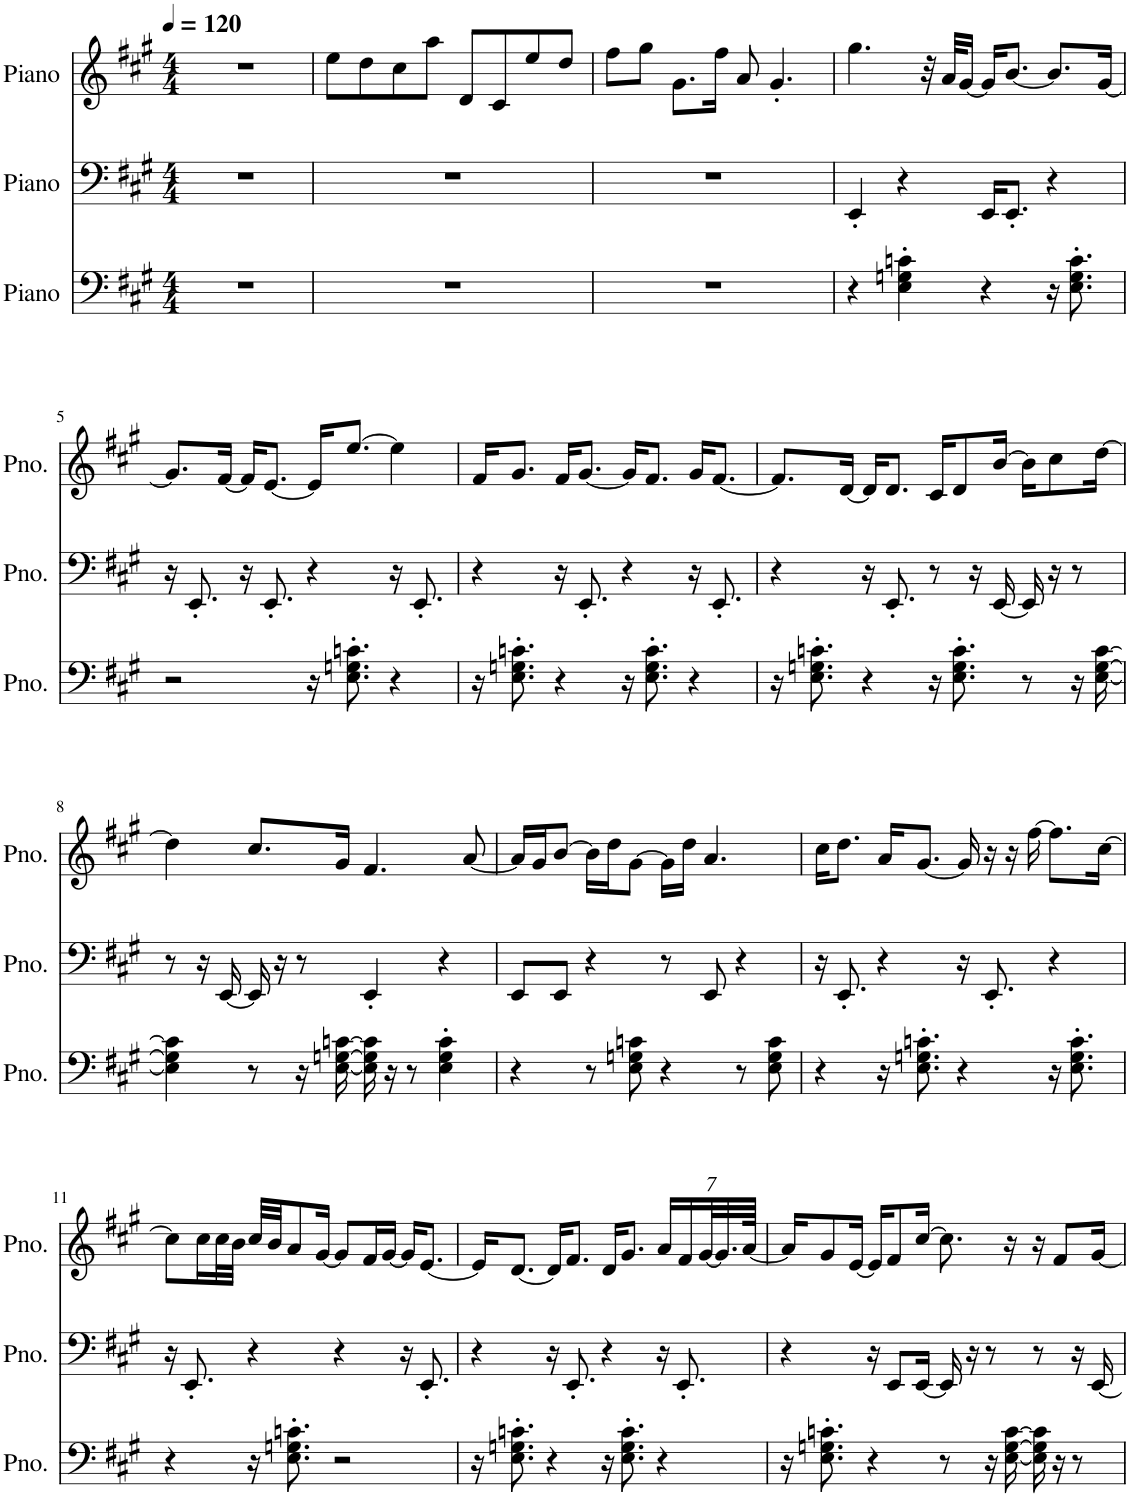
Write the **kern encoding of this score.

**kern	**kern	**kern
*part3	*part2	*part1
*staff3	*staff2	*staff1
*I"Piano	*I"Piano	*I"Piano
*I'Pno.	*I'Pno.	*I'Pno.
*clefF4	*clefF4	*clefG2
*k[f#c#g#]	*k[f#c#g#]	*k[f#c#g#]
*M4/4	*M4/4	*M4/4
*MM120	*MM120	*MM120
=1	=1	=1
1r	1r	1r
=2	=2	=2
1r	1r	8ee\L
.	.	8dd\
.	.	8cc#\
.	.	8aa\J
.	.	8d/L
.	.	8c#/
.	.	8ee/
.	.	8dd/J
=3	=3	=3
1r	1r	8ff#\L
.	.	8gg#\J
.	.	8.g#\L
.	.	16ff#\Jk
.	.	8a/
.	.	4.g#'/
=4	=4	=4
4r	4EE'/	4.gg#\
4E\' 4Gn\' 4cn\'	4r	.
.	.	32r
.	.	32a/KLL
.	.	[16g#/JJ
4r	16EE/KL	16g#/KL]
.	8.EE'/J	[8.b/J
16r	4r	8.b/L]
8.E\' 8.G\' 8.c\'	.	.
.	.	[16g#/Jk
!!LO:LB:g=z
=5	=5	=5
2r	16r	8.g#/L]
.	8.EE'/	.
.	.	[16f#/Jk
.	16r	16f#/KL]
.	8.EE'/	[8.e/J
16r	4r	16e/KL]
8.E\' 8.Gn\' 8.cn\'	.	[8.ee/J
4r	16r	4ee\]
.	8.EE'/	.
=6	=6	=6
16r	4r	16f#/KL
8.E\' 8.Gn\' 8.cn\'	.	8.g#/J
4r	16r	16f#/KL
.	8.EE'/	[8.g#/J
16r	4r	16g#/KL]
8.E\' 8.G\' 8.c\'	.	8.f#/J
4r	16r	16g#/KL
.	8.EE'/	[8.f#/J
=7	=7	=7
16r	4r	8.f#/L]
8.E\' 8.Gn\' 8.cn\'	.	.
.	.	[16d/Jk
4r	16r	16d/KL]
.	8.EE'/	8.d/J
16r	8r	16c#/KL
8.E\' 8.G\' 8.c\'	.	8d/
.	16r	.
.	[16EE/	[16b/Jk
8r	16EE/]	16b\KL]
.	16r	8cc#\
16r	8r	.
[16E\ [16G\ [16c\	.	[16dd\Jk
!!LO:LB:g=z
=8	=8	=8
4E\] 4G\] 4c\]	8r	4dd\]
.	16r	.
.	[16EE/	.
8r	16EE/]	8.cc#/L
.	16r	.
16r	8r	.
[16E\ [16Gn\ [16cn\	.	16g#/Jk
16E\] 16G\] 16c\]	4EE'/	4.f#/
16r	.	.
8r	.	.
4E\' 4G\' 4c\'	4r	.
.	.	[8a/
=9	=9	=9
4r	8EE/L	16a/LL]
.	.	16g#/J
.	8EE/J	[8b/J
8r	4r	16b\LL]
.	.	16dd\J
8E\ 8Gn\ 8cn\	.	[8g#\J
4r	8r	16g#\LL]
.	.	16dd\JJ
.	8EE/	4.a/
8r	4r	.
8E\ 8G\ 8c\	.	.
=10	=10	=10
4r	16r	16cc#\KL
.	8.EE'/	8.dd\J
16r	4r	16a/KL
8.E\' 8.Gn\' 8.cn\'	.	[8.g#/J
4r	16r	16g#/]
.	8.EE'/	16r
.	.	16r
.	.	[16ff#\
16r	4r	8.ff#\L]
8.E\' 8.G\' 8.c\'	.	.
.	.	[16cc#\Jk
!!LO:LB:g=z
=11	=11	=11
4r	16r	8cc#\L]
.	8.EE'/	.
.	.	16cc#\L
.	.	32cc#\L
.	.	32b\JJJ
16r	4r	32cc#/LLL
.	.	32b/JJ
8.E\' 8.Gn\' 8.cn\'	.	8a/
.	.	[16g#/Jk
2r	4r	8g#/L]
.	.	16f#/L
.	.	[16g#/JJ
.	16r	16g#/KL]
.	8.EE'/	[8.e/J
=12	=12	=12
16r	4r	16e/KL]
8.E\' 8.Gn\' 8.cn\'	.	[8.d/J
4r	16r	16d/KL]
.	8.EE'/	8.f#/J
16r	4r	16d/KL
8.E\' 8.G\' 8.c\'	.	8.g#/J
*	*	*Xbrackettup
4r	16r	14a/LL
.	8.EE'/	.
.	.	14f#/
.	.	[28g#/L
.	.	28.g#/]
.	.	[56a/JJJk
=13	=13	=13
16r	4r	16a/KL]
8.E\' 8.Gn\' 8.cn\'	.	8g#/
.	.	[16e/Jk
4r	16r	16e/KL]
.	8EE/L	8f#/
.	[16EE/Jk	[16cc#/Jk
8r	16EE/]	8.cc#\]
.	16r	.
16r	8r	.
[16E\ [16G\ [16c\	.	16r
16E\] 16G\] 16c\]	8r	16r
16r	.	8f#/L
8r	16r	.
.	[16EE/	[16g#/Jk
=	=	=
*-	*-	*-
